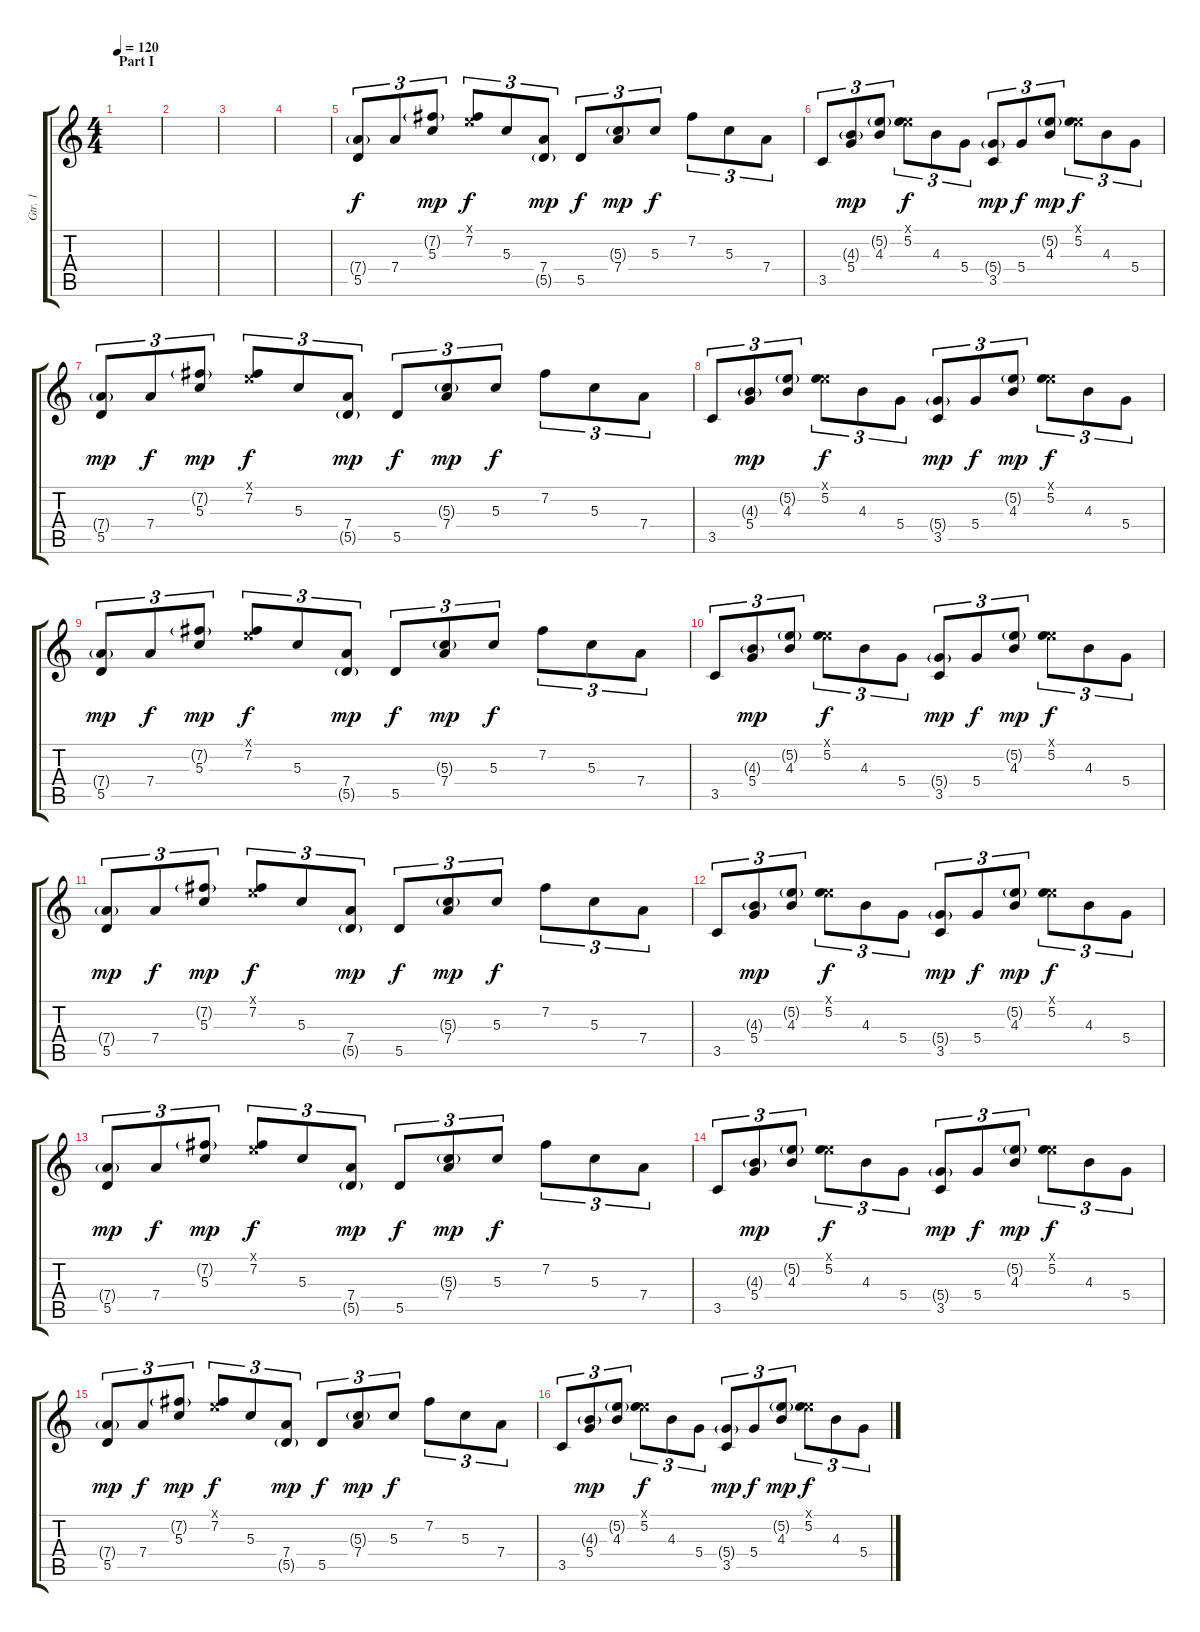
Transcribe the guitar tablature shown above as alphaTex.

\track ("Gtr. 1" "Gtr. 1") {instrument electricguitarjazz}
\staff {score tabs}
\tuning (E4 B3 G3 D3 A2 E2) {hide}
\ts (4 4)
\section ("" "Part I")
\tempo 120
\clef g2
\ks c
|
|
|
|
(7.4{g} 5.5).8{tu (3 2)} 7.4.8{tu (3 2) dy f} (7.2{g} 5.3).8{tu (3 2) dy mp} (0.1{x} 7.2).8{tu (3 2) dy f} 5.3.8{tu (3 2)} (7.4 5.5{g}).8{tu (3 2) dy mp} 5.5.8{tu (3 2) dy f} (5.3{g} 7.4).8{tu (3 2) dy mp} 5.3.8{tu (3 2) dy f} 7.2.8{tu (3 2)} 5.3.8{tu (3 2)} 7.4.8{tu (3 2)} |
3.5.8{tu (3 2)} (4.3{g} 5.4).8{tu (3 2) dy mp} (5.2{g} 4.3).8{tu (3 2)} (0.1{x} 5.2).8{tu (3 2) dy f} 4.3.8{tu (3 2)} 5.4.8{tu (3 2)} (5.4{g} 3.5).8{tu (3 2) dy mp} 5.4.8{tu (3 2) dy f} (5.2{g} 4.3).8{tu (3 2) dy mp} (0.1{x} 5.2).8{tu (3 2) dy f} 4.3.8{tu (3 2)} 5.4.8{tu (3 2)} |
(7.4{g} 5.5).8{tu (3 2) dy mp} 7.4.8{tu (3 2) dy f} (7.2{g} 5.3).8{tu (3 2) dy mp} (0.1{x} 7.2).8{tu (3 2) dy f} 5.3.8{tu (3 2)} (7.4 5.5{g}).8{tu (3 2) dy mp} 5.5.8{tu (3 2) dy f} (5.3{g} 7.4).8{tu (3 2) dy mp} 5.3.8{tu (3 2) dy f} 7.2.8{tu (3 2)} 5.3.8{tu (3 2)} 7.4.8{tu (3 2)} |
3.5.8{tu (3 2)} (4.3{g} 5.4).8{tu (3 2) dy mp} (5.2{g} 4.3).8{tu (3 2)} (0.1{x} 5.2).8{tu (3 2) dy f} 4.3.8{tu (3 2)} 5.4.8{tu (3 2)} (5.4{g} 3.5).8{tu (3 2) dy mp} 5.4.8{tu (3 2) dy f} (5.2{g} 4.3).8{tu (3 2) dy mp} (0.1{x} 5.2).8{tu (3 2) dy f} 4.3.8{tu (3 2)} 5.4.8{tu (3 2)} |
(7.4{g} 5.5).8{tu (3 2) dy mp} 7.4.8{tu (3 2) dy f} (7.2{g} 5.3).8{tu (3 2) dy mp} (0.1{x} 7.2).8{tu (3 2) dy f} 5.3.8{tu (3 2)} (7.4 5.5{g}).8{tu (3 2) dy mp} 5.5.8{tu (3 2) dy f} (5.3{g} 7.4).8{tu (3 2) dy mp} 5.3.8{tu (3 2) dy f} 7.2.8{tu (3 2)} 5.3.8{tu (3 2)} 7.4.8{tu (3 2)} |
3.5.8{tu (3 2)} (4.3{g} 5.4).8{tu (3 2) dy mp} (5.2{g} 4.3).8{tu (3 2)} (0.1{x} 5.2).8{tu (3 2) dy f} 4.3.8{tu (3 2)} 5.4.8{tu (3 2)} (5.4{g} 3.5).8{tu (3 2) dy mp} 5.4.8{tu (3 2) dy f} (5.2{g} 4.3).8{tu (3 2) dy mp} (0.1{x} 5.2).8{tu (3 2) dy f} 4.3.8{tu (3 2)} 5.4.8{tu (3 2)} |
(7.4{g} 5.5).8{tu (3 2) dy mp} 7.4.8{tu (3 2) dy f} (7.2{g} 5.3).8{tu (3 2) dy mp} (0.1{x} 7.2).8{tu (3 2) dy f} 5.3.8{tu (3 2)} (7.4 5.5{g}).8{tu (3 2) dy mp} 5.5.8{tu (3 2) dy f} (5.3{g} 7.4).8{tu (3 2) dy mp} 5.3.8{tu (3 2) dy f} 7.2.8{tu (3 2)} 5.3.8{tu (3 2)} 7.4.8{tu (3 2)} |
3.5.8{tu (3 2)} (4.3{g} 5.4).8{tu (3 2) dy mp} (5.2{g} 4.3).8{tu (3 2)} (0.1{x} 5.2).8{tu (3 2) dy f} 4.3.8{tu (3 2)} 5.4.8{tu (3 2)} (5.4{g} 3.5).8{tu (3 2) dy mp} 5.4.8{tu (3 2) dy f} (5.2{g} 4.3).8{tu (3 2) dy mp} (0.1{x} 5.2).8{tu (3 2) dy f} 4.3.8{tu (3 2)} 5.4.8{tu (3 2)} |
(7.4{g} 5.5).8{tu (3 2) dy mp} 7.4.8{tu (3 2) dy f} (7.2{g} 5.3).8{tu (3 2) dy mp} (0.1{x} 7.2).8{tu (3 2) dy f} 5.3.8{tu (3 2)} (7.4 5.5{g}).8{tu (3 2) dy mp} 5.5.8{tu (3 2) dy f} (5.3{g} 7.4).8{tu (3 2) dy mp} 5.3.8{tu (3 2) dy f} 7.2.8{tu (3 2)} 5.3.8{tu (3 2)} 7.4.8{tu (3 2)} |
3.5.8{tu (3 2)} (4.3{g} 5.4).8{tu (3 2) dy mp} (5.2{g} 4.3).8{tu (3 2)} (0.1{x} 5.2).8{tu (3 2) dy f} 4.3.8{tu (3 2)} 5.4.8{tu (3 2)} (5.4{g} 3.5).8{tu (3 2) dy mp} 5.4.8{tu (3 2) dy f} (5.2{g} 4.3).8{tu (3 2) dy mp} (0.1{x} 5.2).8{tu (3 2) dy f} 4.3.8{tu (3 2)} 5.4.8{tu (3 2)} |
(7.4{g} 5.5).8{tu (3 2) dy mp} 7.4.8{tu (3 2) dy f} (7.2{g} 5.3).8{tu (3 2) dy mp} (0.1{x} 7.2).8{tu (3 2) dy f} 5.3.8{tu (3 2)} (7.4 5.5{g}).8{tu (3 2) dy mp} 5.5.8{tu (3 2) dy f} (5.3{g} 7.4).8{tu (3 2) dy mp} 5.3.8{tu (3 2) dy f} 7.2.8{tu (3 2)} 5.3.8{tu (3 2)} 7.4.8{tu (3 2)} |
3.5.8{tu (3 2)} (4.3{g} 5.4).8{tu (3 2) dy mp} (5.2{g} 4.3).8{tu (3 2)} (0.1{x} 5.2).8{tu (3 2) dy f} 4.3.8{tu (3 2)} 5.4.8{tu (3 2)} (5.4{g} 3.5).8{tu (3 2) dy mp} 5.4.8{tu (3 2) dy f} (5.2{g} 4.3).8{tu (3 2) dy mp} (0.1{x} 5.2).8{tu (3 2) dy f} 4.3.8{tu (3 2)} 5.4.8{tu (3 2)}
